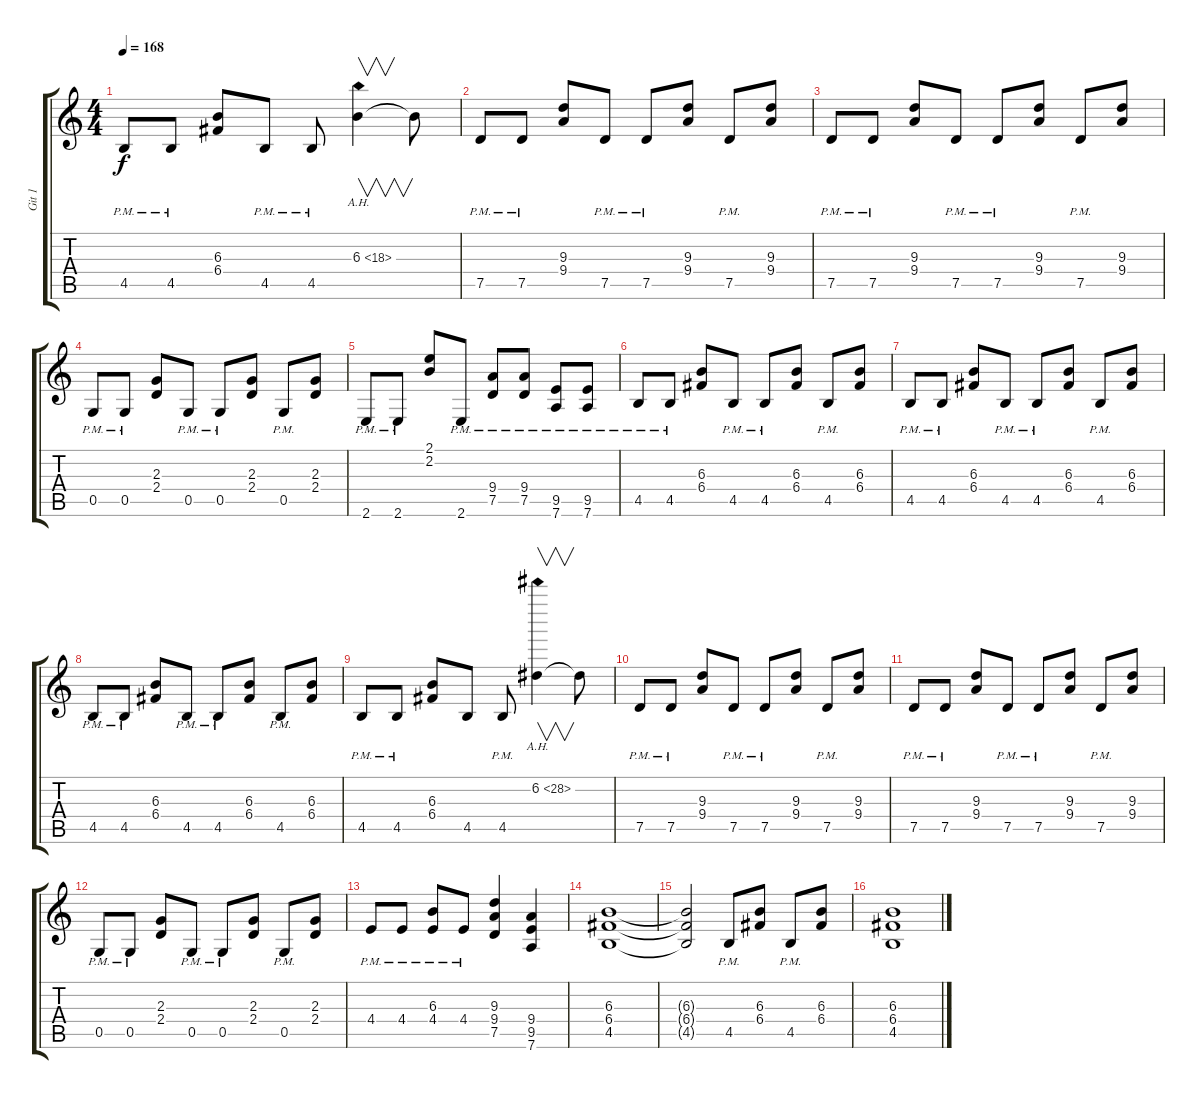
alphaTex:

\track ("Git 1" "Git 1") {instrument distortionguitar}
\staff {score tabs}
\tuning (D4 A3 F3 C3 G2 D2) {hide}
\ts (4 4)
\tempo 168
\clef g2
\ks c
4.5{pm}.8{dy f} 4.5{pm}.8 (6.3 6.4).8 4.5{pm}.8 4.5{pm}.8 6.3{ah 12}.4{v} 6.3{t}.8 |
7.5{pm}.8 7.5{pm}.8 (9.3 9.4).8 7.5{pm}.8 7.5{pm}.8 (9.3 9.4).8 7.5{pm}.8 (9.3 9.4).8 |
7.5{pm}.8 7.5{pm}.8 (9.3 9.4).8 7.5{pm}.8 7.5{pm}.8 (9.3 9.4).8 7.5{pm}.8 (9.3 9.4).8 |
0.5{pm}.8 0.5{pm}.8 (2.3 2.4).8 0.5{pm}.8 0.5{pm}.8 (2.3 2.4).8 0.5{pm}.8 (2.3 2.4).8 |
2.6{pm}.8 2.6{pm}.8 (2.1 2.2).8 2.6{pm}.8 (9.4{pm} 7.5{pm}).8 (9.4{pm} 7.5{pm}).8 (9.5{pm} 7.6{pm}).8 (9.5{pm} 7.6{pm}).8 |
4.5{pm}.8 4.5{pm}.8 (6.3 6.4).8 4.5{pm}.8 4.5{pm}.8 (6.3 6.4).8 4.5{pm}.8 (6.3 6.4).8 |
4.5{pm}.8 4.5{pm}.8 (6.3 6.4).8 4.5{pm}.8 4.5{pm}.8 (6.3 6.4).8 4.5{pm}.8 (6.3 6.4).8 |
4.5{pm}.8 4.5{pm}.8 (6.3 6.4).8 4.5{pm}.8 4.5{pm}.8 (6.3 6.4).8 4.5{pm}.8 (6.3 6.4).8 |
4.5{pm}.8 4.5{pm}.8 (6.3 6.4).8 4.5.8 4.5{pm}.8 6.2{ah 22}.4{v} 6.2{t}.8 |
7.5{pm}.8 7.5{pm}.8 (9.3 9.4).8 7.5{pm}.8 7.5{pm}.8 (9.3 9.4).8 7.5{pm}.8 (9.3 9.4).8 |
7.5{pm}.8 7.5{pm}.8 (9.3 9.4).8 7.5{pm}.8 7.5{pm}.8 (9.3 9.4).8 7.5{pm}.8 (9.3 9.4).8 |
0.5{pm}.8 0.5{pm}.8 (2.3 2.4).8 0.5{pm}.8 0.5{pm}.8 (2.3 2.4).8 0.5{pm}.8 (2.3 2.4).8 |
4.4{pm}.8 4.4{pm}.8 (6.3{pm} 4.4{pm}).8 4.4{pm}.8 (9.3 9.4 7.5).4 (9.4 9.5 7.6).4 |
(6.3 6.4 4.5).1 |
(6.3{t} 6.4{t} 4.5{t}).2 4.5{pm}.8 (6.3 6.4).8 4.5{pm}.8 (6.3 6.4).8 |
(6.3 6.4 4.5).1
